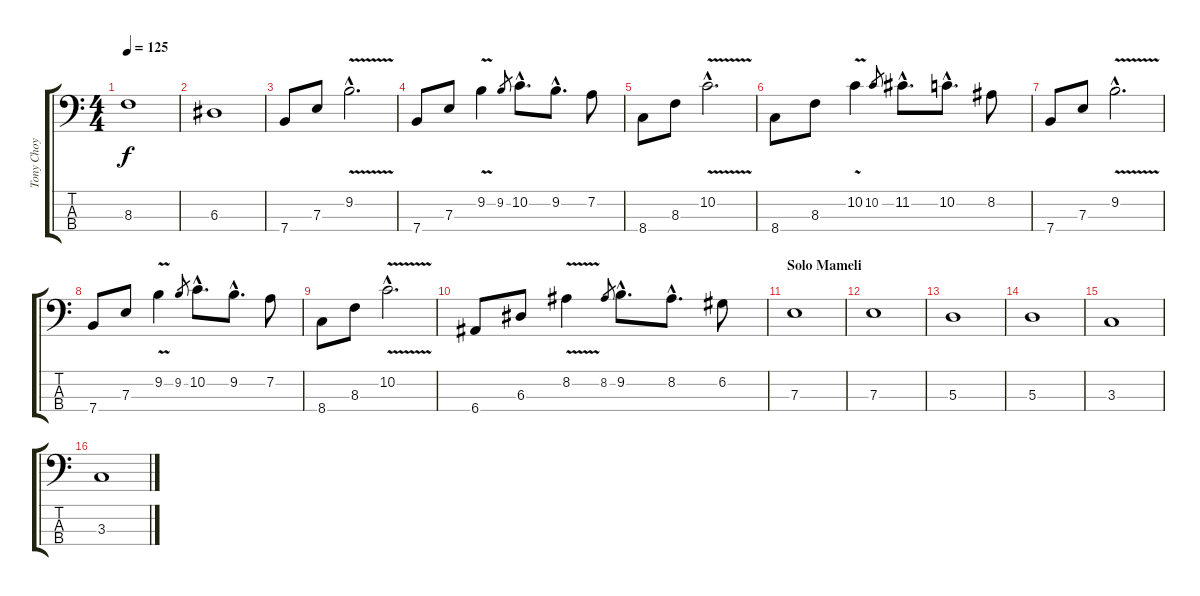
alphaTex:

\track ("Tony Choy " "Tony Choy ") {instrument electricbasspick}
\staff {score tabs}
\tuning (G2 D2 A1 E1) {hide}
\ts (4 4)
\tempo 125
\clef f4
\ks c
8.3.1{dy f} |
6.3.1 |
7.4.8 7.3.8 9.2{v hac}.2{d} |
7.4.8 7.3.8 9.2{v}.4 9.2.8{gr} 10.2{hac}.8{d} 9.2{hac}.8{d} 7.2.8 |
8.4.8 8.3.8 10.2{v hac}.2{d} |
8.4.8 8.3.8 10.2{v}.4 10.2.8{gr} 11.2{hac}.8{d} 10.2{hac}.8{d} 8.2.8 |
7.4.8 7.3.8 9.2{v hac}.2{d} |
7.4.8 7.3.8 9.2{v}.4 9.2.8{gr} 10.2{hac}.8{d} 9.2{hac}.8{d} 7.2.8 |
8.4.8 8.3.8 10.2{v hac}.2{d} |
6.4.8 6.3.8 8.2{v}.4 8.2.8{gr} 9.2{hac}.8{d} 8.2{hac}.8{d} 6.2.8 |
\section ("" "Solo Mameli")
7.3.1 |
7.3.1 |
5.3.1 |
5.3.1 |
3.3.1 |
3.3.1
